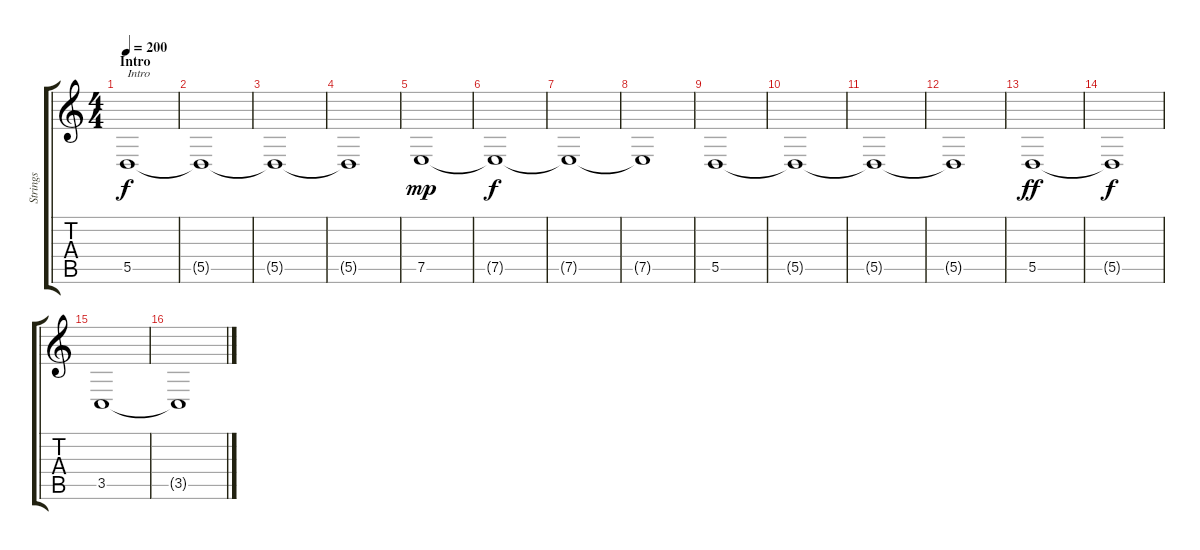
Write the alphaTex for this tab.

\track ("Strings" "Strings") {instrument stringensemble1}
\staff {score tabs}
\tuning (E4 B3 G3 D3 A2 E2) {hide}
\ts (4 4)
\section ("" "Intro")
\tempo 200
\clef g2
\ks c
5.5.1{txt "Intro" dy f instrument stringensemble1} |
5.5{t}.1 |
5.5{t}.1 |
5.5{t}.1 |
7.5.1{dy mp} |
7.5{t}.1{dy f} |
7.5{t}.1 |
7.5{t}.1 |
5.5.1 |
5.5{t}.1 |
5.5{t}.1 |
5.5{t}.1 |
5.5.1{dy ff} |
5.5{t}.1{dy f} |
3.5.1 |
3.5{t}.1
